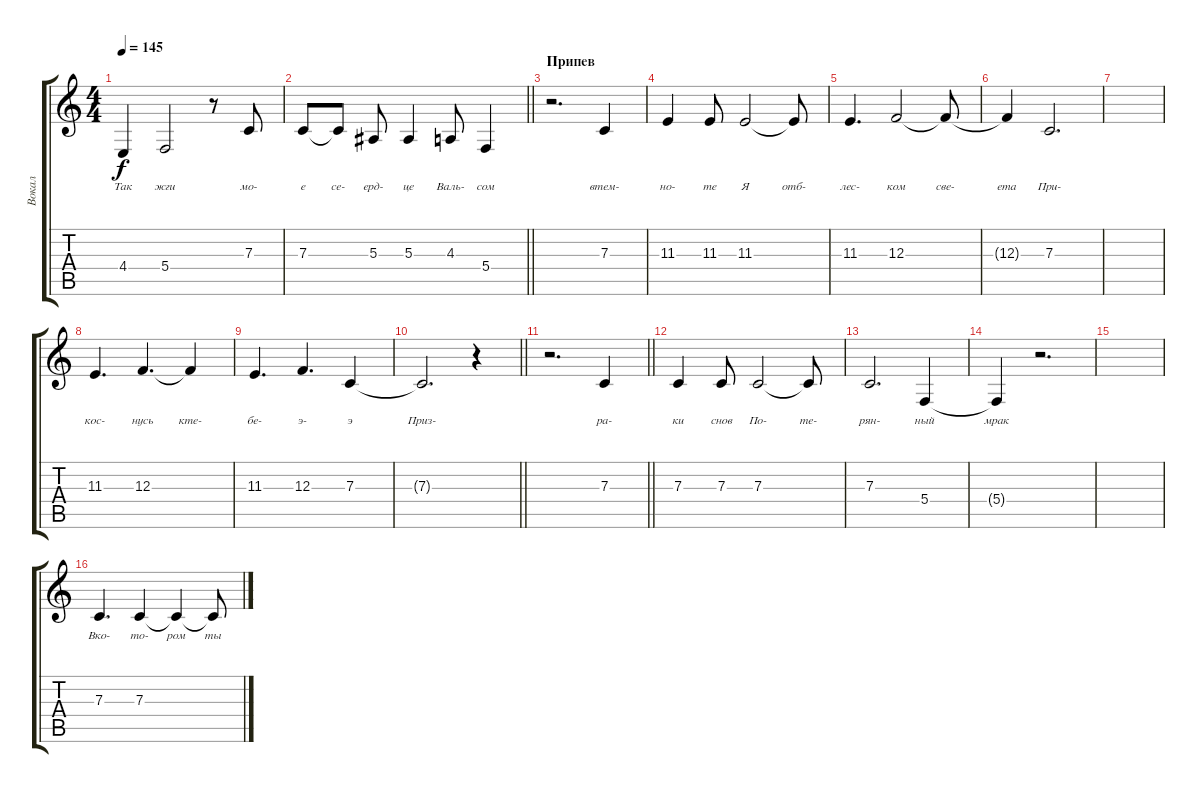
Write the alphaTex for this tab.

\track ("Вокал" "Вокал") {instrument pad3polysynth}
\staff {score tabs}
\tuning (D4 A3 F3 C3 G2 C2) {hide}
\ts (4 4)
\tempo 145
\clef g2
\ks c
4.4{t}.4{lyrics (0 "Так") lyrics (1 "") lyrics (2 "") lyrics (3 "") lyrics (4 "") dy f} 5.4.2{lyrics (0 "жги") lyrics (1 "") lyrics (2 "") lyrics (3 "") lyrics (4 "")} r.8 7.3.8{lyrics (0 "мо-") lyrics (1 "") lyrics (2 "") lyrics (3 "") lyrics (4 "")} |
\barLineRight lightlight
7.3.8{lyrics (0 "е") lyrics (1 "") lyrics (2 "") lyrics (3 "") lyrics (4 "")} 7.3{t}.8{lyrics (0 "се-") lyrics (1 "") lyrics (2 "") lyrics (3 "") lyrics (4 "")} 5.3.8{lyrics (0 "ерд-") lyrics (1 "") lyrics (2 "") lyrics (3 "") lyrics (4 "")} 5.3.4{lyrics (0 "це") lyrics (1 "") lyrics (2 "") lyrics (3 "") lyrics (4 "")} 4.3.8{lyrics (0 "Валь-") lyrics (1 "") lyrics (2 "") lyrics (3 "") lyrics (4 "")} 5.4.4{lyrics (0 "сом") lyrics (1 "") lyrics (2 "") lyrics (3 "") lyrics (4 "")} |
\section ("" "Припев")
r.2{d} 7.3.4{lyrics (0 "втем-") lyrics (1 "") lyrics (2 "") lyrics (3 "") lyrics (4 "")} |
11.3.4{lyrics (0 "но-") lyrics (1 "") lyrics (2 "") lyrics (3 "") lyrics (4 "")} 11.3.8{lyrics (0 "те") lyrics (1 "") lyrics (2 "") lyrics (3 "") lyrics (4 "")} 11.3.2{lyrics (0 "Я") lyrics (1 "") lyrics (2 "") lyrics (3 "") lyrics (4 "")} 11.3{t}.8{lyrics (0 "отб-") lyrics (1 "") lyrics (2 "") lyrics (3 "") lyrics (4 "")} |
11.3.4{d lyrics (0 "лес-") lyrics (1 "") lyrics (2 "") lyrics (3 "") lyrics (4 "")} 12.3.2{lyrics (0 "ком") lyrics (1 "") lyrics (2 "") lyrics (3 "") lyrics (4 "")} 12.3{t}.8{lyrics (0 "све-") lyrics (1 "") lyrics (2 "") lyrics (3 "") lyrics (4 "")} |
12.3{t}.4{lyrics (0 "ета") lyrics (1 "") lyrics (2 "") lyrics (3 "") lyrics (4 "")} 7.3.2{d lyrics (0 "При-") lyrics (1 "") lyrics (2 "") lyrics (3 "") lyrics (4 "")} |
|
11.3.4{d lyrics (0 "кос-") lyrics (1 "") lyrics (2 "") lyrics (3 "") lyrics (4 "")} 12.3.4{d lyrics (0 "нусь") lyrics (1 "") lyrics (2 "") lyrics (3 "") lyrics (4 "")} 12.3{t}.4{lyrics (0 "кте-") lyrics (1 "") lyrics (2 "") lyrics (3 "") lyrics (4 "")} |
11.3.4{d lyrics (0 "бе-") lyrics (1 "") lyrics (2 "") lyrics (3 "") lyrics (4 "")} 12.3.4{d lyrics (0 "э-") lyrics (1 "") lyrics (2 "") lyrics (3 "") lyrics (4 "")} 7.3.4{lyrics (0 "э") lyrics (1 "") lyrics (2 "") lyrics (3 "") lyrics (4 "")} |
\barLineRight lightlight
7.3{t}.2{d lyrics (0 "Приз-") lyrics (1 "") lyrics (2 "") lyrics (3 "") lyrics (4 "")} r.4 |
\barLineRight lightlight
r.2{d} 7.3.4{lyrics (0 "ра-") lyrics (1 "") lyrics (2 "") lyrics (3 "") lyrics (4 "")} |
7.3.4{lyrics (0 "ки") lyrics (1 "") lyrics (2 "") lyrics (3 "") lyrics (4 "")} 7.3.8{lyrics (0 "снов") lyrics (1 "") lyrics (2 "") lyrics (3 "") lyrics (4 "")} 7.3.2{lyrics (0 "По-") lyrics (1 "") lyrics (2 "") lyrics (3 "") lyrics (4 "")} 7.3{t}.8{lyrics (0 "те-") lyrics (1 "") lyrics (2 "") lyrics (3 "") lyrics (4 "")} |
7.3.2{d lyrics (0 "рян-") lyrics (1 "") lyrics (2 "") lyrics (3 "") lyrics (4 "")} 5.4.4{lyrics (0 "ный") lyrics (1 "") lyrics (2 "") lyrics (3 "") lyrics (4 "")} |
5.4{t}.4{lyrics (0 "мрак") lyrics (1 "") lyrics (2 "") lyrics (3 "") lyrics (4 "")} r.2{d} |
|
7.3.4{d lyrics (0 "Вко-") lyrics (1 "") lyrics (2 "") lyrics (3 "") lyrics (4 "")} 7.3.4{lyrics (0 "то-") lyrics (1 "") lyrics (2 "") lyrics (3 "") lyrics (4 "")} 7.3{t}.4{lyrics (0 "ром") lyrics (1 "") lyrics (2 "") lyrics (3 "") lyrics (4 "")} 7.3{t}.8{lyrics (0 "ты") lyrics (1 "") lyrics (2 "") lyrics (3 "") lyrics (4 "")}
